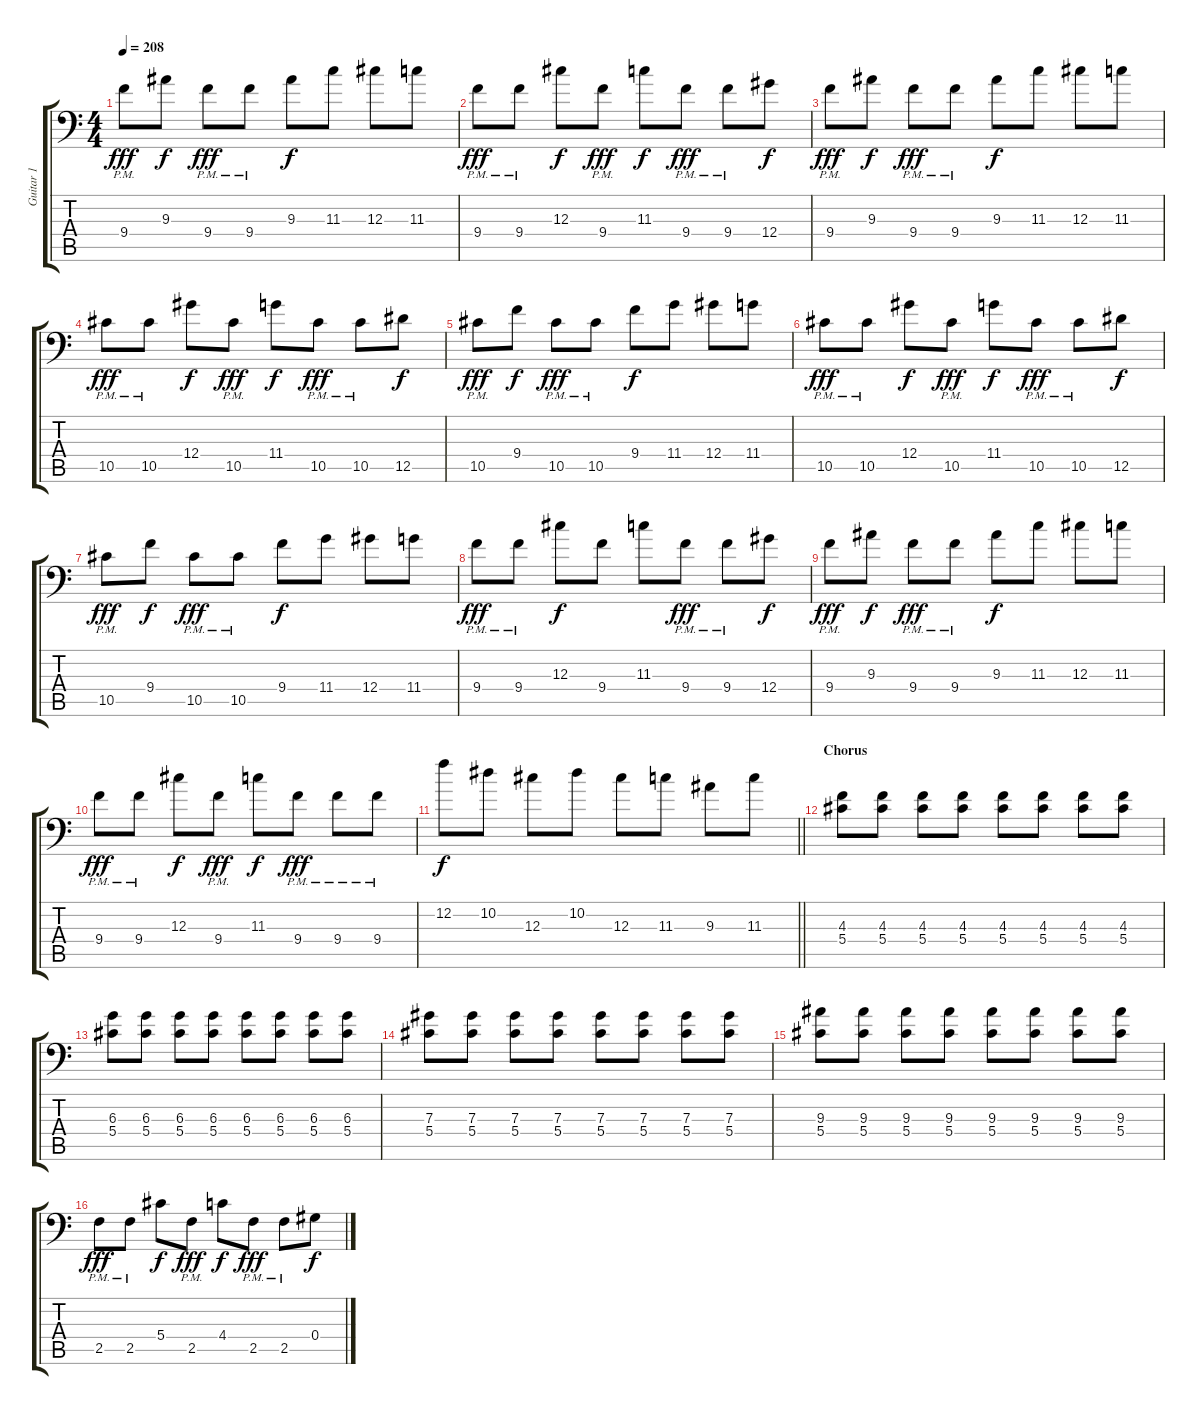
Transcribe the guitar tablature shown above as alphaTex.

\track ("Guitar 1" "Guitar 1") {instrument distortionguitar}
\staff {score tabs}
\tuning (Bb3 F3 Db3 Ab2 Eb2 Bb1) {hide}
\ts (4 4)
\tempo 208
\clef f4
\ks c
9.4{pm}.8{dy fff} 9.3.8{dy f} 9.4{pm}.8{dy fff} 9.4{pm}.8 9.3.8{dy f} 11.3.8 12.3.8 11.3.8 |
9.4{pm}.8{dy fff} 9.4{pm}.8 12.3.8{dy f} 9.4{pm}.8{dy fff} 11.3.8{dy f} 9.4{pm}.8{dy fff} 9.4{pm}.8 12.4.8{dy f} |
9.4{pm}.8{dy fff} 9.3.8{dy f} 9.4{pm}.8{dy fff} 9.4{pm}.8 9.3.8{dy f} 11.3.8 12.3.8 11.3.8 |
10.5{pm}.8{dy fff} 10.5{pm}.8 12.4.8{dy f} 10.5{pm}.8{dy fff} 11.4.8{dy f} 10.5{pm}.8{dy fff} 10.5{pm}.8 12.5.8{dy f} |
10.5{pm}.8{dy fff} 9.4.8{dy f} 10.5{pm}.8{dy fff} 10.5{pm}.8 9.4.8{dy f} 11.4.8 12.4.8 11.4.8 |
10.5{pm}.8{dy fff} 10.5{pm}.8 12.4.8{dy f} 10.5{pm}.8{dy fff} 11.4.8{dy f} 10.5{pm}.8{dy fff} 10.5{pm}.8 12.5.8{dy f} |
10.5{pm}.8{dy fff} 9.4.8{dy f} 10.5{pm}.8{dy fff} 10.5{pm}.8 9.4.8{dy f} 11.4.8 12.4.8 11.4.8 |
9.4{pm}.8{dy fff} 9.4{pm}.8 12.3.8{dy f} 9.4.8 11.3.8 9.4{pm}.8{dy fff} 9.4{pm}.8 12.4.8{dy f} |
9.4{pm}.8{dy fff} 9.3.8{dy f} 9.4{pm}.8{dy fff} 9.4{pm}.8 9.3.8{dy f} 11.3.8 12.3.8 11.3.8 |
9.4{pm}.8{dy fff} 9.4{pm}.8 12.3.8{dy f} 9.4{pm}.8{dy fff} 11.3.8{dy f} 9.4{pm}.8{dy fff} 9.4{pm}.8 9.4{pm}.8 |
\barLineRight lightlight
12.2.8{dy f} 10.2.8 12.3.8 10.2.8 12.3.8 11.3.8 9.3.8 11.3.8 |
\section ("" "Chorus")
(4.3 5.4).8 (4.3 5.4).8 (4.3 5.4).8 (4.3 5.4).8 (4.3 5.4).8 (4.3 5.4).8 (4.3 5.4).8 (4.3 5.4).8 |
(6.3 5.4).8 (6.3 5.4).8 (6.3 5.4).8 (6.3 5.4).8 (6.3 5.4).8 (6.3 5.4).8 (6.3 5.4).8 (6.3 5.4).8 |
(7.3 5.4).8 (7.3 5.4).8 (7.3 5.4).8 (7.3 5.4).8 (7.3 5.4).8 (7.3 5.4).8 (7.3 5.4).8 (7.3 5.4).8 |
(9.3 5.4).8 (9.3 5.4).8 (9.3 5.4).8 (9.3 5.4).8 (9.3 5.4).8 (9.3 5.4).8 (9.3 5.4).8 (9.3 5.4).8 |
2.5{pm}.8{dy fff} 2.5{pm}.8 5.4.8{dy f} 2.5{pm}.8{dy fff} 4.4.8{dy f} 2.5{pm}.8{dy fff} 2.5{pm}.8 0.4.8{dy f}
